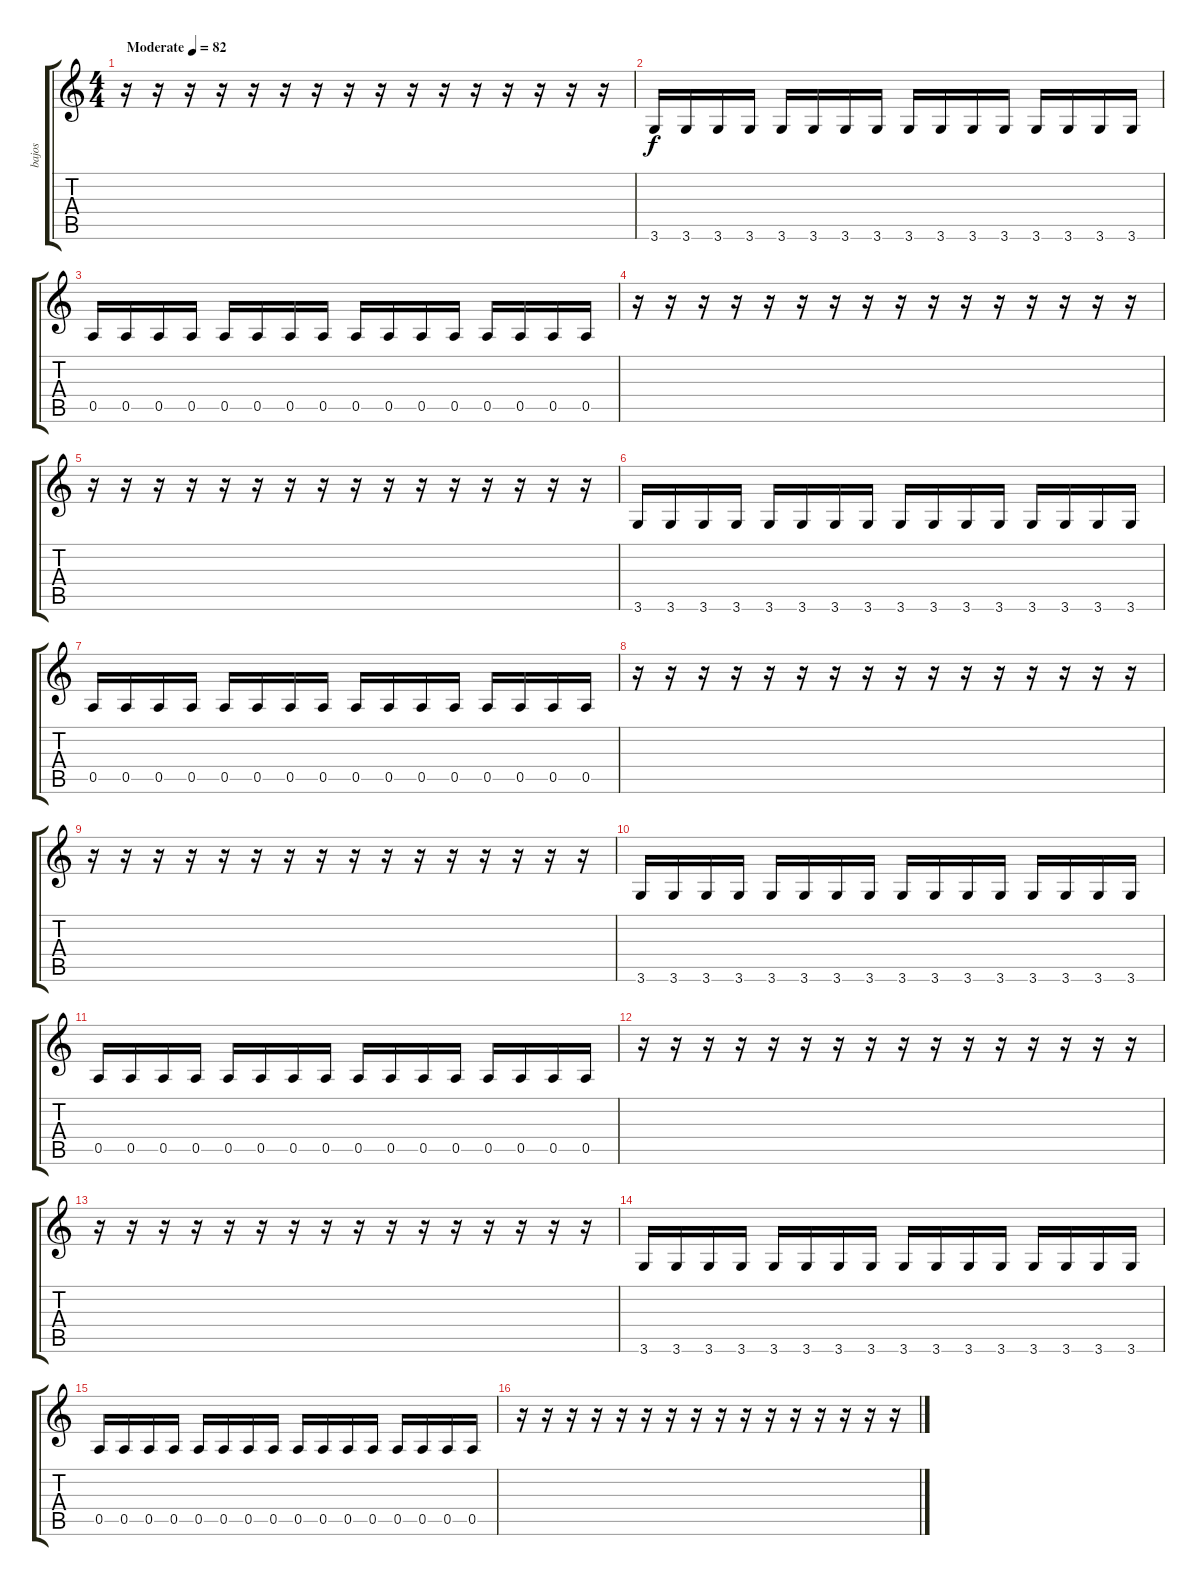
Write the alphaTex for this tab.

\track ("bajos" "bajos") {instrument synthbass1}
\staff {score tabs}
\tuning (E4 B3 G3 D3 A2 E2) {hide}
\ts (4 4)
\tempo (82 "Moderate")
\clef g2
\ks c
r.16{dy f instrument synthbass1} r.16 r.16 r.16 r.16 r.16 r.16 r.16 r.16 r.16 r.16 r.16 r.16 r.16 r.16 r.16 |
3.6.16 3.6.16 3.6.16 3.6.16 3.6.16 3.6.16 3.6.16 3.6.16 3.6.16 3.6.16 3.6.16 3.6.16 3.6.16 3.6.16 3.6.16 3.6.16 |
0.5.16 0.5.16 0.5.16 0.5.16 0.5.16 0.5.16 0.5.16 0.5.16 0.5.16 0.5.16 0.5.16 0.5.16 0.5.16 0.5.16 0.5.16 0.5.16 |
r.16 r.16 r.16 r.16 r.16{balance 8} r.16 r.16{balance 8} r.16{balance 10} r.16{balance 12} r.16 r.16{balance 13} r.16{balance 15} r.16 r.16{balance 16} r.16 r.16 |
r.16 r.16 r.16 r.16 r.16 r.16 r.16 r.16 r.16 r.16 r.16 r.16 r.16{balance 15} r.16{balance 14} r.16{balance 12} r.16{balance 12} |
3.6.16{balance 11} 3.6.16{balance 10} 3.6.16{balance 9} 3.6.16{balance 9} 3.6.16{balance 8} 3.6.16{balance 8} 3.6.16 3.6.16{balance 7} 3.6.16 3.6.16{balance 6} 3.6.16{balance 6} 3.6.16{balance 5} 3.6.16{balance 5} 3.6.16{balance 4} 3.6.16{balance 3} 3.6.16{balance 3} |
0.5.16{balance 2} 0.5.16{balance 2} 0.5.16{balance 1} 0.5.16{balance 0} 0.5.16{balance 0} 0.5.16{balance 0} 0.5.16 0.5.16 0.5.16 0.5.16 0.5.16 0.5.16 0.5.16 0.5.16{balance 0} 0.5.16{balance 0} 0.5.16{balance 1} |
r.16{balance 2} r.16{balance 2} r.16{balance 3} r.16{balance 4} r.16{balance 4} r.16{balance 5} r.16{balance 6} r.16{balance 6} r.16{balance 7} r.16{balance 8} r.16 r.16 r.16{balance 8} r.16{balance 8} r.16 r.16 |
r.16 r.16{balance 9} r.16{balance 10} r.16{balance 10} r.16 r.16{balance 10} r.16{balance 12} r.16{balance 13} r.16{balance 14} r.16{balance 15} r.16{balance 15} r.16{balance 16} r.16 r.16 r.16 r.16 |
3.6.16 3.6.16 3.6.16 3.6.16 3.6.16{balance 15} 3.6.16{balance 15} 3.6.16{balance 14} 3.6.16{balance 13} 3.6.16{balance 12} 3.6.16{balance 12} 3.6.16{balance 11} 3.6.16{balance 10} 3.6.16{balance 10} 3.6.16{balance 9} 3.6.16{balance 8} 3.6.16 |
0.5.16{balance 7} 0.5.16 0.5.16{balance 7} 0.5.16{balance 7} 0.5.16{balance 6} 0.5.16{balance 6} 0.5.16{balance 5} 0.5.16{balance 4} 0.5.16{balance 4} 0.5.16{balance 3} 0.5.16{balance 3} 0.5.16{balance 2} 0.5.16{balance 2} 0.5.16{balance 1} 0.5.16{balance 0} 0.5.16{balance 0} |
r.16{balance 0} r.16 r.16 r.16 r.16 r.16 r.16 r.16{balance 0} r.16{balance 1} r.16{balance 2} r.16{balance 2} r.16{balance 3} r.16{balance 3} r.16{balance 4} r.16{balance 5} r.16{balance 6} |
r.16{balance 6} r.16{balance 7} r.16{balance 8} r.16 r.16 r.16{balance 8} r.16{balance 9} r.16{balance 9} r.16 r.16{balance 9} r.16{balance 10} r.16{balance 12} r.16{balance 12} r.16{balance 13} r.16{balance 14} r.16{balance 15} |
3.6.16{balance 16} 3.6.16{balance 16} 3.6.16 3.6.16 3.6.16 3.6.16 3.6.16 3.6.16 3.6.16 3.6.16{balance 16} 3.6.16{balance 15} 3.6.16{balance 14} 3.6.16{balance 13} 3.6.16{balance 13} 3.6.16{balance 12} 3.6.16{balance 12} |
0.5.16{balance 11} 0.5.16{balance 10} 0.5.16{balance 10} 0.5.16{balance 10} 0.5.16{balance 9} 0.5.16{balance 9} 0.5.16 0.5.16{balance 8} 0.5.16{balance 8} 0.5.16 0.5.16{balance 7} 0.5.16{balance 7} 0.5.16{balance 6} 0.5.16{balance 6} 0.5.16{balance 6} 0.5.16{balance 5} |
r.16{balance 5} r.16{balance 4} r.16{balance 3} r.16{balance 3} r.16{balance 2} r.16{balance 2} r.16{balance 1} r.16 r.16{balance 1} r.16{balance 0} r.16 r.16{balance 0} r.16 r.16 r.16 r.16
